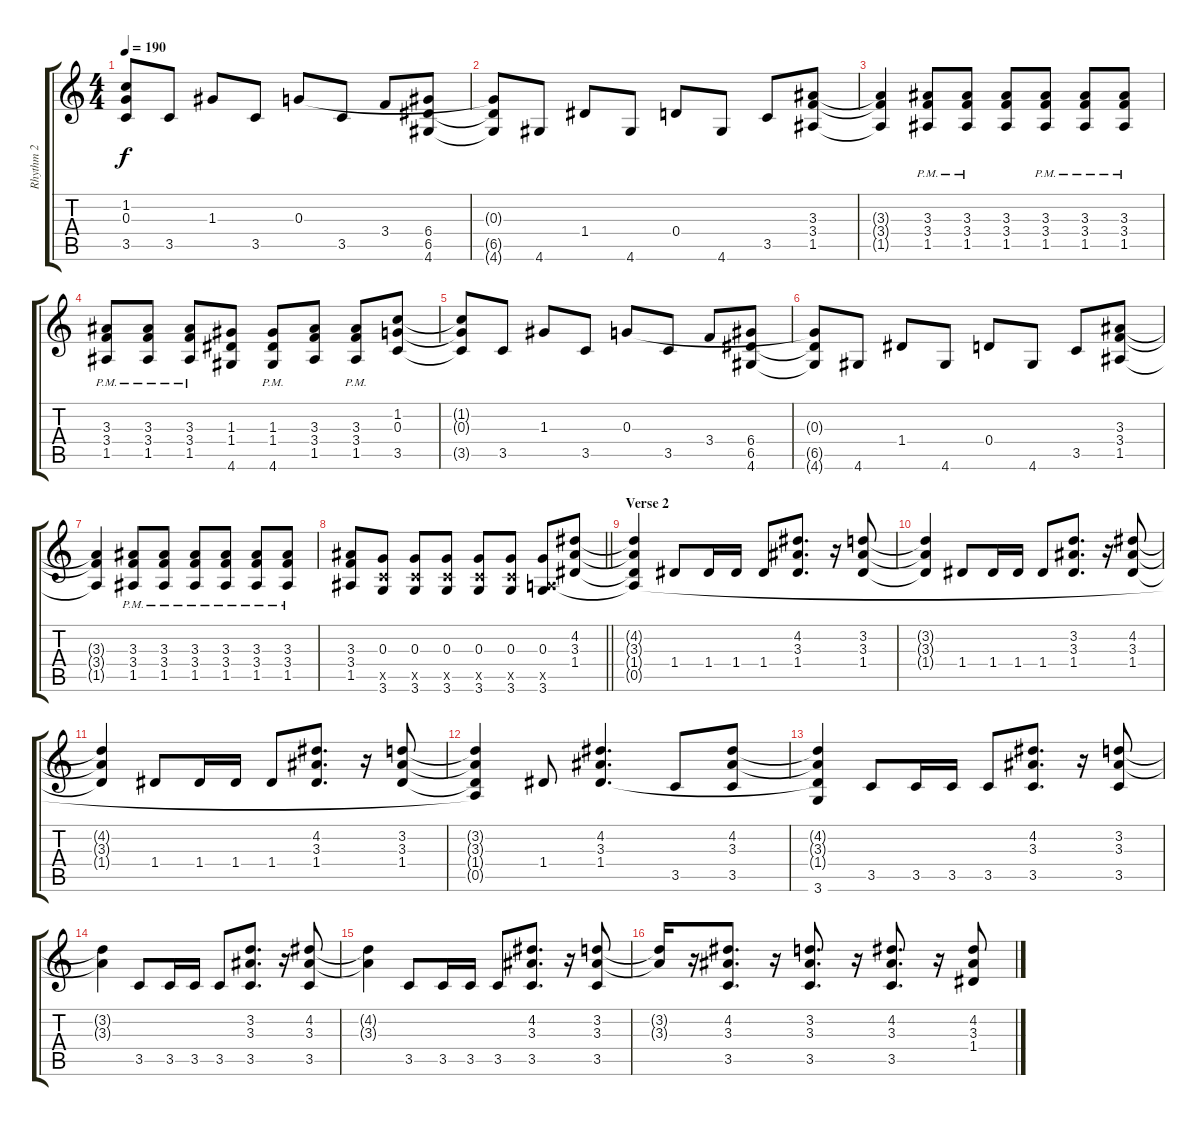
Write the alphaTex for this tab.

\track ("Rhythm 2" "Rhythm 2") {instrument overdrivenguitar}
\staff {score tabs}
\tuning (E4 B3 G3 D3 A2 E2) {hide}
\ts (4 4)
\tempo 190
\clef g2
\ks c
(1.2{t} 0.3{t} 3.5{t}).8{dy f} 3.5.8 1.3.8 3.5.8 0.3.8 3.5.8 3.4.8 (6.4 6.5 4.6).8 |
(0.3{t} 6.5{t} 4.6{t}).8 4.6.8 1.4.8 4.6.8 0.4.8 4.6.8 3.5.8 (3.3 3.4 1.5).8 |
(3.3{t} 3.4{t} 1.5{t}).4 (3.3{pm} 3.4{pm} 1.5{pm}).8 (3.3{pm} 3.4{pm} 1.5{pm}).8 (3.3 3.4 1.5).8 (3.3{pm} 3.4{pm} 1.5{pm}).8 (3.3{pm} 3.4{pm} 1.5{pm}).8 (3.3{pm} 3.4{pm} 1.5{pm}).8 |
(3.3{pm} 3.4{pm} 1.5{pm}).8 (3.3{pm} 3.4{pm} 1.5{pm}).8 (3.3{pm} 3.4{pm} 1.5{pm}).8 (1.3 1.4 4.6).8 (1.3{pm} 1.4{pm} 4.6{pm}).8 (3.3 3.4 1.5).8 (3.3{pm} 3.4{pm} 1.5{pm}).8 (1.2 0.3 3.5).8 |
(1.2{t} 0.3{t} 3.5{t}).8 3.5.8 1.3.8 3.5.8 0.3.8 3.5.8 3.4.8 (6.4 6.5 4.6).8 |
(0.3{t} 6.5{t} 4.6{t}).8 4.6.8 1.4.8 4.6.8 0.4.8 4.6.8 3.5.8 (3.3 3.4 1.5).8 |
(3.3{t} 3.4{t} 1.5{t}).4 (3.3{pm} 3.4{pm} 1.5{pm}).8 (3.3{pm} 3.4{pm} 1.5{pm}).8 (3.3{pm} 3.4{pm} 1.5{pm}).8 (3.3{pm} 3.4{pm} 1.5{pm}).8 (3.3{pm} 3.4{pm} 1.5{pm}).8 (3.3{pm} 3.4{pm} 1.5{pm}).8 |
\barLineRight lightlight
(3.3 3.4 1.5).8 (0.3 3.5{x} 3.6).8 (0.3 3.5{x} 3.6).8 (0.3 3.5{x} 3.6).8 (0.3 3.5{x} 3.6).8 (0.3 3.5{x} 3.6).8 (0.3 0.5{x} 3.6).8 (4.2 3.3 1.4).8 |
\section ("" "Verse 2")
(4.2{t} 3.3{t} 1.4{t} 0.5{t}).4 1.4.8 1.4.16 1.4.16 1.4.8 (4.2 3.3 1.4).8{d} r.16 (3.2 3.3 1.4).8 |
(3.2{t} 3.3{t} 1.4{t}).4 1.4.8 1.4.16 1.4.16 1.4.8 (3.2 3.3 1.4).8{d} r.16 (4.2 3.3 1.4).8 |
(4.2{t} 3.3{t} 1.4{t}).4 1.4.8 1.4.16 1.4.16 1.4.8 (4.2 3.3 1.4).8{d} r.16 (3.2 3.3 1.4).8 |
(3.2{t} 3.3{t} 1.4{t} 0.5{t}).4 1.4.8 (4.2 3.3 1.4).4{d} 3.5.8 (4.2 3.3 3.5).8 |
(4.2{t} 3.3{t} 1.4{t} 3.6).4 3.5.8 3.5.16 3.5.16 3.5.8 (4.2 3.3 3.5).8{d} r.16 (3.2 3.3 3.5).8 |
(3.2{t} 3.3{t}).4 3.5.8 3.5.16 3.5.16 3.5.8 (3.2 3.3 3.5).8{d} r.16 (4.2 3.3 3.5).8 |
(4.2{t} 3.3{t}).4 3.5.8 3.5.16 3.5.16 3.5.8 (4.2 3.3 3.5).8{d} r.16 (3.2 3.3 3.5).8 |
(3.2{t} 3.3{t}).16 r.16 (4.2 3.3 3.5).8{d} r.16 (3.2 3.3 3.5).8{d} r.16 (4.2 3.3 3.5).8{d} r.16 (4.2 3.3 1.4).8
